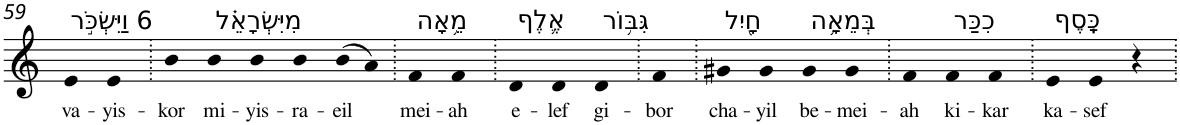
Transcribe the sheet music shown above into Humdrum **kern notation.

**kern	**text
*part1	*part1
*staff1	*staff1
*I"Piano	*
*I'Pno	*
!!LO:PB:g=z
*clefG2	*
*k[]	*
=59	=59
!LO:TX:a:t=6 וַיִּשְׂכֹּ֣ר	!
!	!LO:LY:b
4e	va-
!	!LO:LY:b
4e	-yis-
=60.	=60.
!	!LO:LY:b
4b	-kor
!LO:TX:a:t=מִיִּשְׂרָאֵ֗ל	!
!	!LO:LY:b
4b	mi-
!	!LO:LY:b
4b	-yis-
!	!LO:LY:b
4b	-ra-
!	!LO:LY:b
(>8b	-eil
8a)	.
=61.	=61.
!LO:TX:a:t=מֵ֥אָה	!
!	!LO:LY:b
4f	mei-
!	!LO:LY:b
4f	-ah
=62.	=62.
!LO:TX:a:t=אֶ֛לֶף	!
!	!LO:LY:b
4d	e-
!	!LO:LY:b
4d	-lef
!LO:TX:a:t=גִּבּ֥וֹר	!
!	!LO:LY:b
4d	gi-
=63.	=63.
!	!LO:LY:b
4f	-bor
=64.	=64.
!LO:TX:a:t=חָ֖יִל	!
!	!LO:LY:b
4g#X	cha-
!	!LO:LY:b
4g#	-yil
!LO:TX:a:t=בְּמֵאָ֥ה	!
!	!LO:LY:b
4g#	be-
!	!LO:LY:b
4g#	-mei-
=65.	=65.
!	!LO:LY:b
4f	-ah
!LO:TX:a:t=כִכַּר	!
!	!LO:LY:b
4f	ki-
!	!LO:LY:b
4f	-kar
=66.	=66.
!LO:TX:a:t=כָּֽסֶף	!
!	!LO:LY:b
4e	ka-
!	!LO:LY:b
4e	-sef
4r	.
=.	=.
*-	*-
